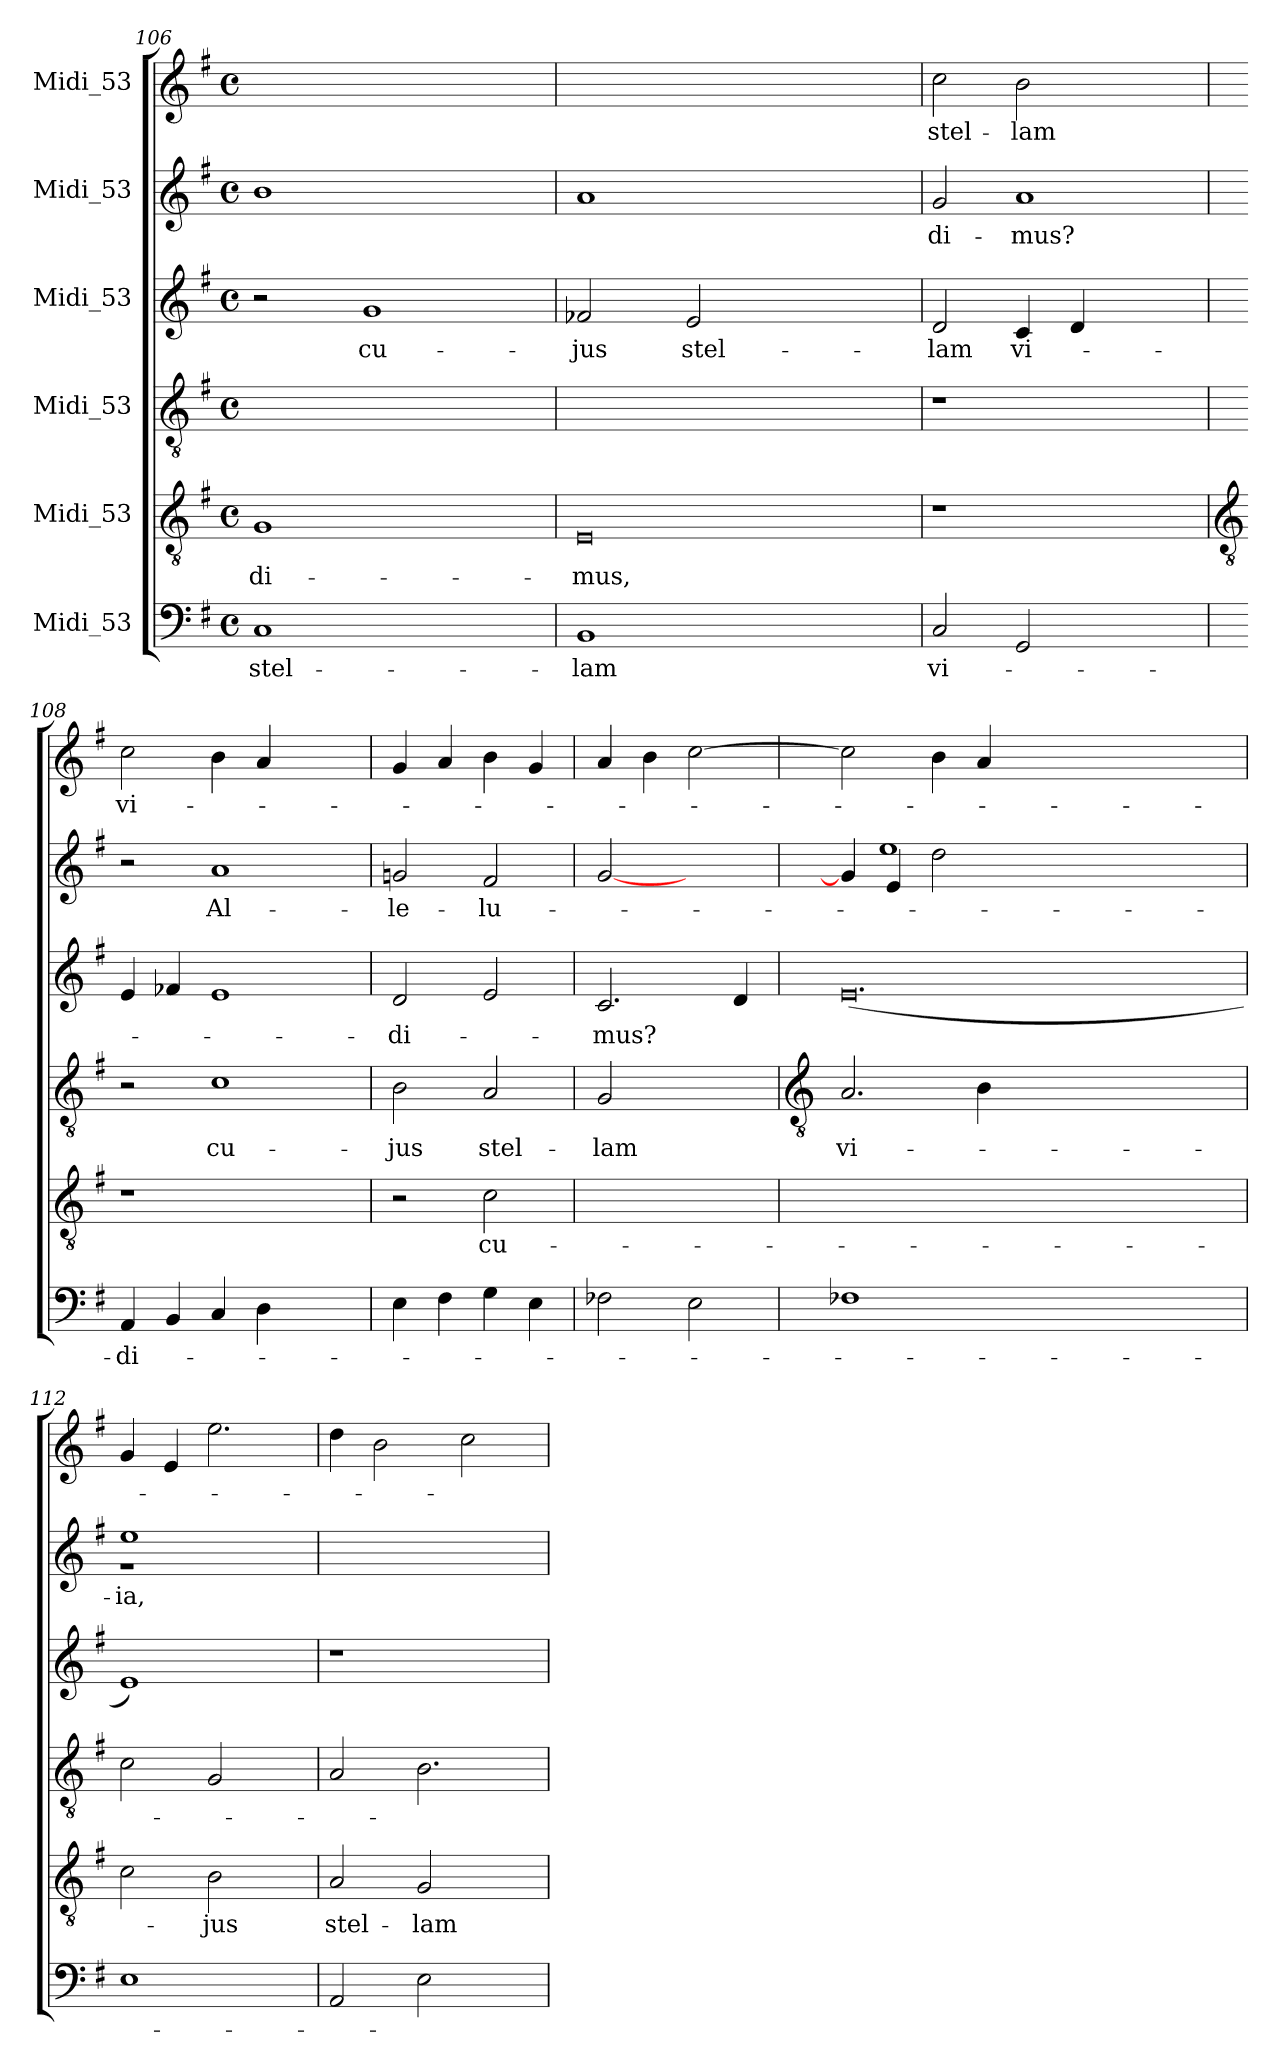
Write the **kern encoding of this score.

**kern	**text	**kern	**text	**kern	**text	**kern	**text	**kern	**text	**kern	**text
*part6	*part6	*part5	*part5	*part4	*part4	*part3	*part3	*part2	*part2	*part1	*part1
*staff6	*staff6	*staff5	*staff5	*staff4	*staff4	*staff3	*staff3	*staff2	*staff2	*staff1	*staff1
*I"Midi_53	*	*I"Midi_53	*	*I"Midi_53	*	*I"Midi_53	*	*I"Midi_53	*	*I"Midi_53	*
!!LO:LB:g=z
*clefF4	*	*clefGv2	*	*clefGv2	*	*clefG2	*	*clefG2	*	*clefG2	*
*k[f#]	*	*k[f#]	*	*k[f#]	*	*k[f#]	*	*k[f#]	*	*k[f#]	*
*G:	*	*G:	*	*G:	*	*G:	*	*G:	*	*G:	*
*M4/4	*	*M4/4	*	*M4/4	*	*M4/4	*	*M4/4	*	*M4/4	*
*met(c)	*	*met(c)	*	*met(c)	*	*met(c)	*	*met(c)	*	*met(c)	*
=106	=106	=106	=106	=106	=106	=106	=106	=106	=106	=106	=106
!	!LO:LY:b	!	!LO:LY:b	!	!	!	!	!	!	!	!
1C	stel-	1G	-di-	4ryy	.	2r	.	1b	.	4ryy	.
.	.	.	.	4ryy	.	.	.	.	.	4ryy	.
!	!	!	!	!	!	!	!LO:LY:b	!	!	!	!
.	.	.	.	4ryy	.	1g	cu-	.	.	4ryy	.
.	.	.	.	4ryy	.	.	.	.	.	4ryy	.
2ryy	.	2ryy	.	2ryy	.	.	.	2ryy	.	2ryy	.
=106A	=106A	=106A	=106A	=106A	=106A	=106A	=106A	=106A	=106A	=106A	=106A
!	!LO:LY:b	!	!LO:LY:b	!	!	!	!LO:LY:b	!	!	!	!
1BB	-lam	0E	-mus,	4ryy	.	2f-X/	-jus	1a	.	4ryy	.
.	.	.	.	4ryy	.	.	.	.	.	4ryy	.
!	!	!	!	!	!	!	!LO:LY:b	!	!	!	!
.	.	.	.	4ryy	.	2e/	stel-	.	.	4ryy	.
.	.	.	.	4ryy	.	.	.	.	.	4ryy	.
1ryy	.	.	.	1ryy	.	1ryy	.	1ryy	.	1ryy	.
=107A	=107A	=107A	=107A	=107A	=107A	=107A	=107A	=107A	=107A	=107A	=107A
!	!LO:LY:b	!	!	!	!	!	!LO:LY:b	!	!LO:LY:b	!	!LO:LY:b
2C/	vi-	1r	.	1r	.	2d/	-lam	2g/	-di-	2cc\	stel-
!	!	!	!	!	!	!	!LO:LY:b	!	!LO:LY:b	!	!LO:LY:b
2GG/	.	.	.	.	.	4c/	vi-	1a	-mus?	2b\	-lam
.	.	.	.	.	.	4d/	.	.	.	.	.
2ryy	.	2ryy	.	2ryy	.	2ryy	.	.	.	2ryy	.
!!LO:LB:g=z
=108A	=108A	=108A	=108A	=108A	=108A	=108A	=108A	=108A	=108A	=108A	=108A
*	*	*clefGv2	*	*	*	*	*	*	*	*	*
!	!LO:LY:b	!	!	!	!	!	!	!	!	!	!LO:LY:b
4AA/	-di-	1r	.	2r	.	4e/	.	2r	.	2cc\	vi-
4BB/	.	.	.	.	.	4f-X/	.	.	.	.	.
!	!	!	!	!	!LO:LY:b	!	!	!	!LO:LY:b	!	!
4C/	.	.	.	1c	cu-	1e	.	1a	Al-	4b\	.
4D\	.	.	.	.	.	.	.	.	.	4a/	.
2ryy	.	2ryy	.	.	.	.	.	.	.	2ryy	.
=109A	=109A	=109A	=109A	=109A	=109A	=109A	=109A	=109A	=109A	=109A	=109A
!	!	!	!	!	!LO:LY:b	!	!LO:LY:b	!	!LO:LY:b	!	!
4E\	.	2r	.	2B\	-jus	2d/	-di-	2gn/	-le-	4g/	.
4F#\	.	.	.	.	.	.	.	.	.	4a/	.
!	!	!	!LO:LY:b	!	!LO:LY:b	!	!	!	!LO:LY:b	!	!
4G\	.	(>2c\	cu-	2A/	stel-	2e/	.	2f#/	-lu-	4b\	.
4E\	.	.	.	.	.	.	.	.	.	4g/	.
!!LO:LB:g=z
=110A	=110A	=110A	=110A	=110A	=110A	=110A	=110A	=110A	=110A	=110A	=110A
!	!	!	!	!	!LO:LY:b	!	!LO:LY:b	!	!	!	!
2F-X\	.	4ryy)	.	2G/	-lam	2.c/	-mus?	[2g/	.	4a/	.
.	.	4ryy	.	.	.	.	.	.	.	4b\	.
2E\	.	4ryy	.	2ryy	.	.	.	2ryy	.	[2cc\	.
.	.	4ryy	.	.	.	4d/	.	.	.	.	.
!!LO:LB:g=z
=111	=111	=111	=111	=111	=111	=111	=111	=111	=111	=111	=111
*	*	*	*	*clefGv2	*	*	*	*	*	*	*
!	!	!	!	!	!LO:LY:b	!	!	!	!	!	!
*	*	*	*	*	*	*	*	*^	*	*	*
1F-X	.	4ryy	.	2.A/	vi-	(<0.e	.	4g/]	4ryy	.	2cc\]	.
.	.	4ryy	.	.	.	.	.	4e/	1ee\	.	.	.
.	.	4ryy	.	.	.	.	.	2dd\	.	.	4b\	.
.	.	4ryy	.	4B\	.	.	.	.	.	.	4a/	.
0ryy	.	0ryy	.	0ryy	.	.	.	1..ryy	.	.	0ryy	.
.	.	.	.	.	.	.	.	.	1..ryy	.	.	.
.	.	.	.	.	.	.	.	4ryy	.	.	.	.
=112A	=112A	=112A	=112A	=112A	=112A	=112A	=112A	=112A	=112A	=112A	=112A	=112A
!	!	!	!	!	!	!	!	!	!	!LO:LY:b	!	!
1E	.	2c\	.	2c\	.	1e)	.	1ee/	1r	-ia,	4g/	.
.	.	.	.	.	.	.	.	.	.	.	4e/	.
!	!	!	!LO:LY:b	!	!	!	!	!	!	!	!	!
.	.	2B\	-jus	2G/	.	.	.	.	.	.	2.ee\	.
4ryy	.	4ryy	.	4ryy	.	4ryy	.	4ryy	4ryy	.	.	.
=112B	=112B	=112B	=112B	=112B	=112B	=112B	=112B	=112B	=112B	=112B	=112B	=112B
!	!	!	!LO:LY:b	!	!	!	!	!	!	!	!	!
2AA/	.	2A/	stel-	2A/	.	1r	.	4ryy	4ryy	.	4dd\	.
.	.	.	.	.	.	.	.	4ryy	4ryy	.	2b\	.
!	!	!	!LO:LY:b	!	!	!	!	!	!	!	!	!
2E\	.	2G/	-lam	2.B\	.	.	.	4ryy	4ryy	.	.	.
.	.	.	.	.	.	.	.	4ryy	4ryy	.	2cc\	.
4ryy	.	4ryy	.	.	.	4ryy	.	4ryy	4ryy	.	.	.
*	*	*	*	*	*	*	*	*v	*v	*	*	*
=	=	=	=	=	=	=	=	=	=	=	=
*-	*-	*-	*-	*-	*-	*-	*-	*-	*-	*-	*-
